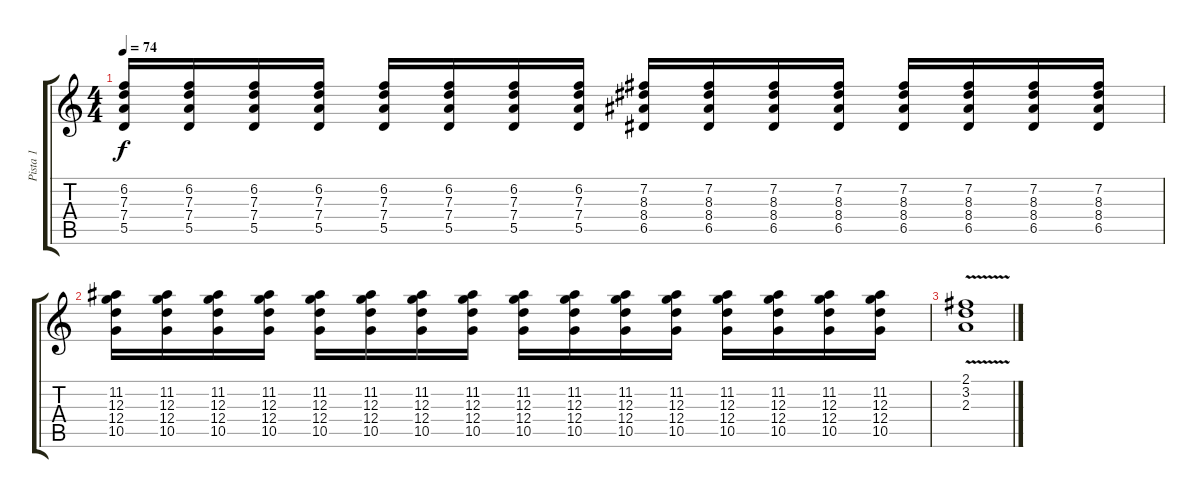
\track ("Pista 1" "Pista 1") {instrument electricguitarclean}
\staff {score tabs}
\tuning (E4 B3 G3 D3 A2 E2) {hide}
\ts (4 4)
\tempo 74
\clef g2
\ks c
(6.2 7.3 7.4 5.5).16{dy f} (6.2 7.3 7.4 5.5).16 (6.2 7.3 7.4 5.5).16 (6.2 7.3 7.4 5.5).16 (6.2 7.3 7.4 5.5).16 (6.2 7.3 7.4 5.5).16 (6.2 7.3 7.4 5.5).16 (6.2 7.3 7.4 5.5).16 (7.2 8.3 8.4 6.5).16 (7.2 8.3 8.4 6.5).16 (7.2 8.3 8.4 6.5).16 (7.2 8.3 8.4 6.5).16 (7.2 8.3 8.4 6.5).16 (7.2 8.3 8.4 6.5).16 (7.2 8.3 8.4 6.5).16 (7.2 8.3 8.4 6.5).16 |
(11.2 12.3 12.4 10.5).16 (11.2 12.3 12.4 10.5).16 (11.2 12.3 12.4 10.5).16 (11.2 12.3 12.4 10.5).16 (11.2 12.3 12.4 10.5).16 (11.2 12.3 12.4 10.5).16 (11.2 12.3 12.4 10.5).16 (11.2 12.3 12.4 10.5).16 (11.2 12.3 12.4 10.5).16 (11.2 12.3 12.4 10.5).16 (11.2 12.3 12.4 10.5).16 (11.2 12.3 12.4 10.5).16 (11.2 12.3 12.4 10.5).16 (11.2 12.3 12.4 10.5).16 (11.2 12.3 12.4 10.5).16 (11.2 12.3 12.4 10.5).16 |
(2.1{v} 3.2 2.3).1
